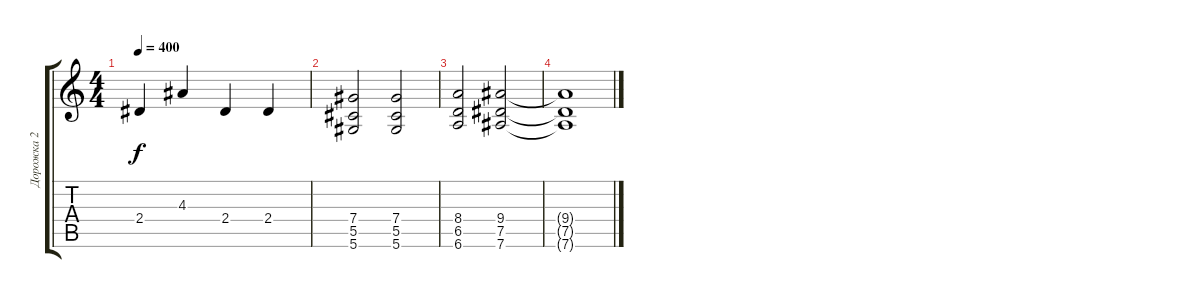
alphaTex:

\track ("Дорожка 2" "Дорожка 2") {instrument overdrivenguitar}
\staff {score tabs}
\tuning (Eb4 Bb3 Gb3 Db3 Ab2 Eb2) {hide}
\ts (4 4)
\tempo 400
\clef g2
\ks c
2.4.4{dy f} 4.3.4 2.4.4 2.4.4 |
(7.4 5.5 5.6).2 (7.4 5.5 5.6).2 |
(8.4 6.5 6.6).2 (9.4 7.5 7.6).2 |
(9.4{t} 7.5{t} 7.6{t}).1
